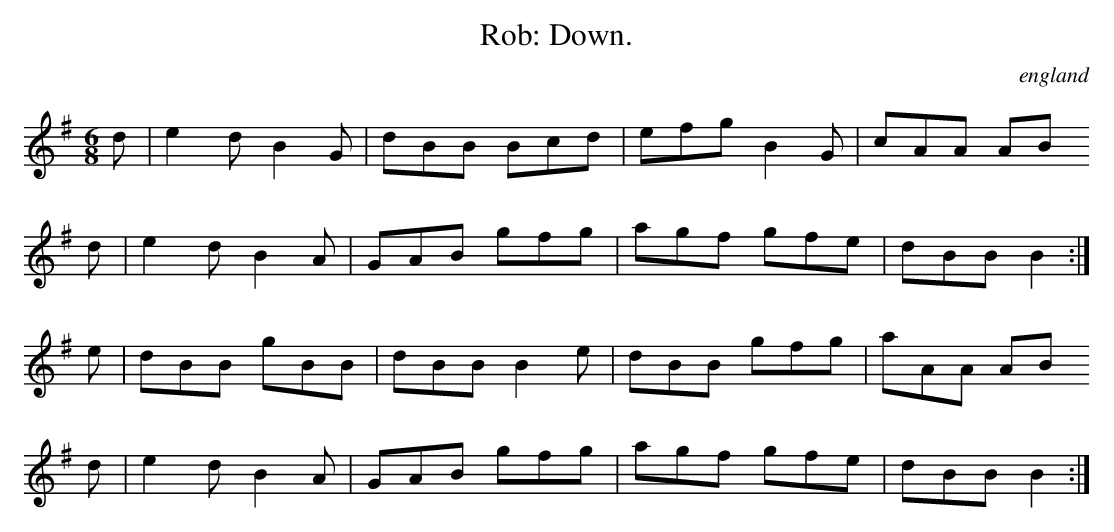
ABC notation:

X:1
T:Rob: Down.
O:england
M:6/8
L:1/8
K:G
d|e2d B2G|dBB Bcd|efg B2G|cAA AB
d|e2d B2A|GAB gfg|agf gfe|dBB B2:|
e|dBB gBB|dBB B2e|dBB gfg|aAA AB
d|e2d B2A|GAB gfg|agf gfe|dBB B2:|
